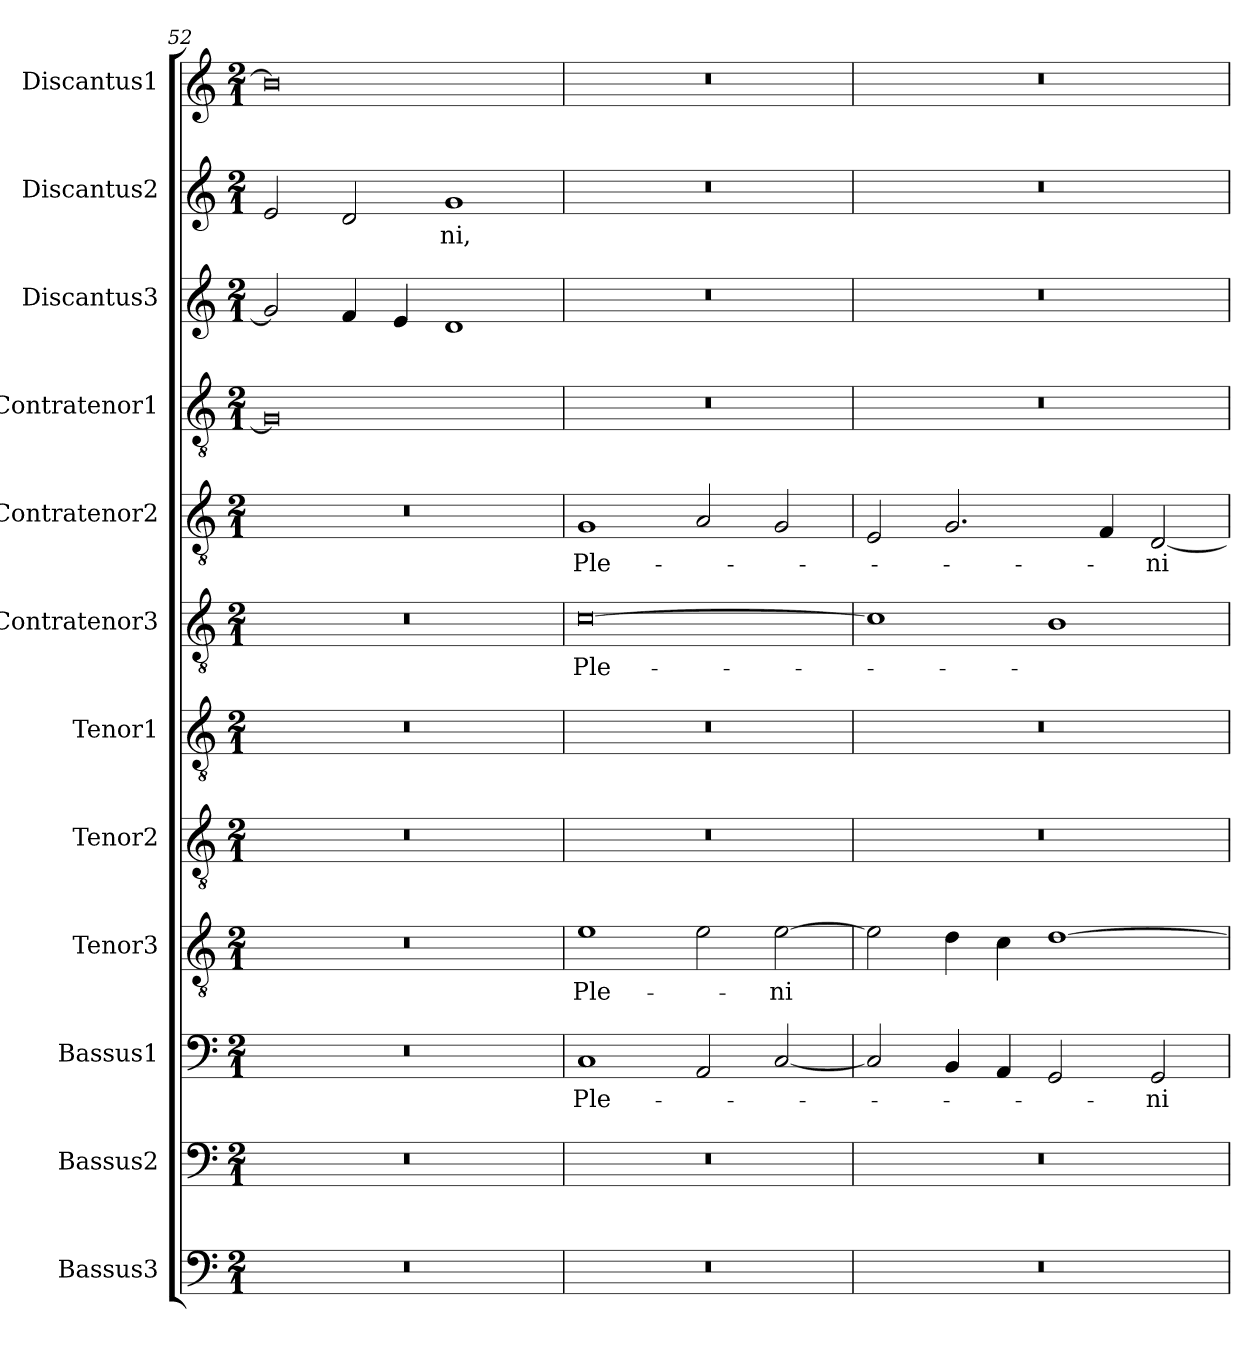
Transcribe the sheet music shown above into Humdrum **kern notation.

**kern	**kern	**kern	**text	**kern	**text	**kern	**kern	**kern	**text	**kern	**text	**kern	**kern	**kern	**text	**kern
*part12	*part11	*part10	*part10	*part9	*part9	*part8	*part7	*part6	*part6	*part5	*part5	*part4	*part3	*part2	*part2	*part1
*staff12	*staff11	*staff10	*staff10	*staff9	*staff9	*staff8	*staff7	*staff6	*staff6	*staff5	*staff5	*staff4	*staff3	*staff2	*staff2	*staff1
*I"Bassus3	*I"Bassus2	*I"Bassus1	*	*I"Tenor3	*	*I"Tenor2	*I"Tenor1	*I"Contratenor3	*	*I"Contratenor2	*	*I"Contratenor1	*I"Discantus3	*I"Discantus2	*	*I"Discantus1
*I'B3	*I'B2	*I'B1	*	*I'T3	*	*I'T2	*I'T1	*I'Ct3	*	*I'Ct2	*	*I'Ct1	*I'D3	*I'D2	*	*I'D1
*clefF4	*clefF4	*clefF4	*	*clefGv2	*	*clefGv2	*clefGv2	*clefGv2	*	*clefGv2	*	*clefGv2	*clefG2	*clefG2	*	*clefG2
*k[]	*k[]	*k[]	*	*k[]	*	*k[]	*k[]	*k[]	*	*k[]	*	*k[]	*k[]	*k[]	*	*k[]
*M2/1	*M2/1	*M2/1	*	*M2/1	*	*M2/1	*M2/1	*M2/1	*	*M2/1	*	*M2/1	*M2/1	*M2/1	*	*M2/1
=52	=52	=52	=52	=52	=52	=52	=52	=52	=52	=52	=52	=52	=52	=52	=52	=52
0r	0r	0r	.	0r	.	0r	0r	0r	.	0r	.	0G/]	2g/]	2e/	.	0b\]
.	.	.	.	.	.	.	.	.	.	.	.	.	4f/	2d/	.	.
.	.	.	.	.	.	.	.	.	.	.	.	.	4e/	.	.	.
.	.	.	.	.	.	.	.	.	.	.	.	.	1d/	1g/	-ni,	.
=53	=53	=53	=53	=53	=53	=53	=53	=53	=53	=53	=53	=53	=53	=53	=53	=53
0r	0r	1C/	Ple-	1e\	Ple-	0r	0r	[0c\	Ple-	1G/	Ple-	0r	0r	0r	.	0r
.	.	2AA/	.	2e\	.	.	.	.	.	2A/	.	.	.	.	.	.
.	.	[2C/	.	[2e\	-ni	.	.	.	.	2G/	.	.	.	.	.	.
=54	=54	=54	=54	=54	=54	=54	=54	=54	=54	=54	=54	=54	=54	=54	=54	=54
0r	0r	2C/]	.	2e\]	.	0r	0r	1c\]	.	2E/	.	0r	0r	0r	.	0r
.	.	4BB/	.	4d\	.	.	.	.	.	2.G/	.	.	.	.	.	.
.	.	4AA/	.	4c\	.	.	.	.	.	.	.	.	.	.	.	.
.	.	2GG/	.	[1d\	.	.	.	1B\	.	.	.	.	.	.	.	.
.	.	.	.	.	.	.	.	.	.	4F/	.	.	.	.	.	.
.	.	2GG/	-ni	.	.	.	.	.	.	[2D/	-ni	.	.	.	.	.
=	=	=	=	=	=	=	=	=	=	=	=	=	=	=	=	=
*-	*-	*-	*-	*-	*-	*-	*-	*-	*-	*-	*-	*-	*-	*-	*-	*-
